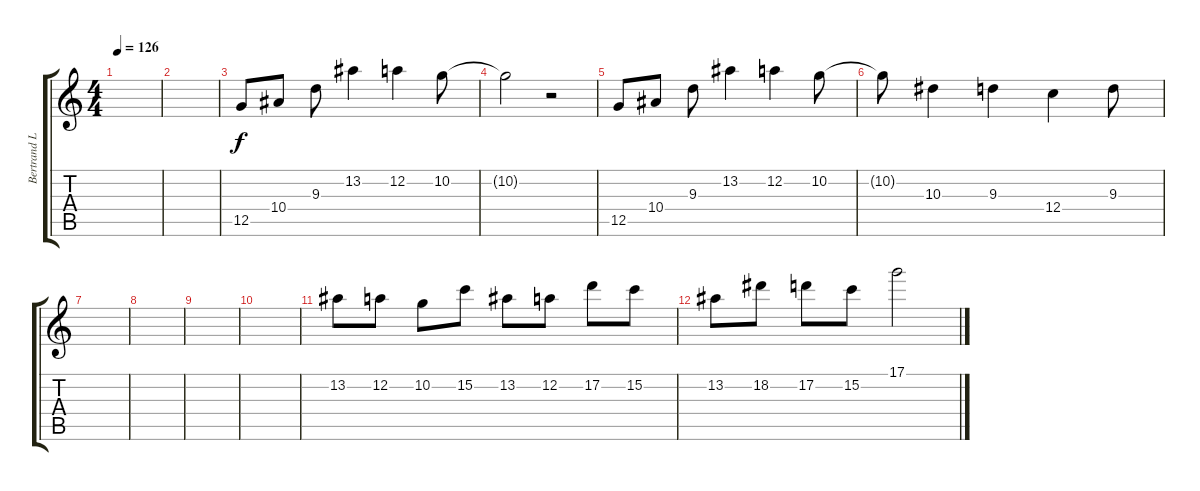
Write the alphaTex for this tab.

\track ("Bertrand Lead" "Bertrand L") {instrument overdrivenguitar}
\staff {score tabs}
\tuning (D4 A3 F3 C3 G2 C2) {hide}
\ts (4 4)
\tempo 126
\clef g2
\ks c
|
|
12.5.8 10.4.8 9.3.8 13.2.4 12.2.4 10.2.8 |
10.2{t}.2 r.2 |
12.5.8 10.4.8 9.3.8 13.2.4 12.2.4 10.2.8 |
10.2{t}.8 10.3.4 9.3.4 12.4.4 9.3.8 |
|
|
|
|
13.2.8 12.2.8 10.2.8 15.2.8 13.2.8 12.2.8 17.2.8 15.2.8 |
13.2.8 18.2.8 17.2.8 15.2.8 17.1.2
